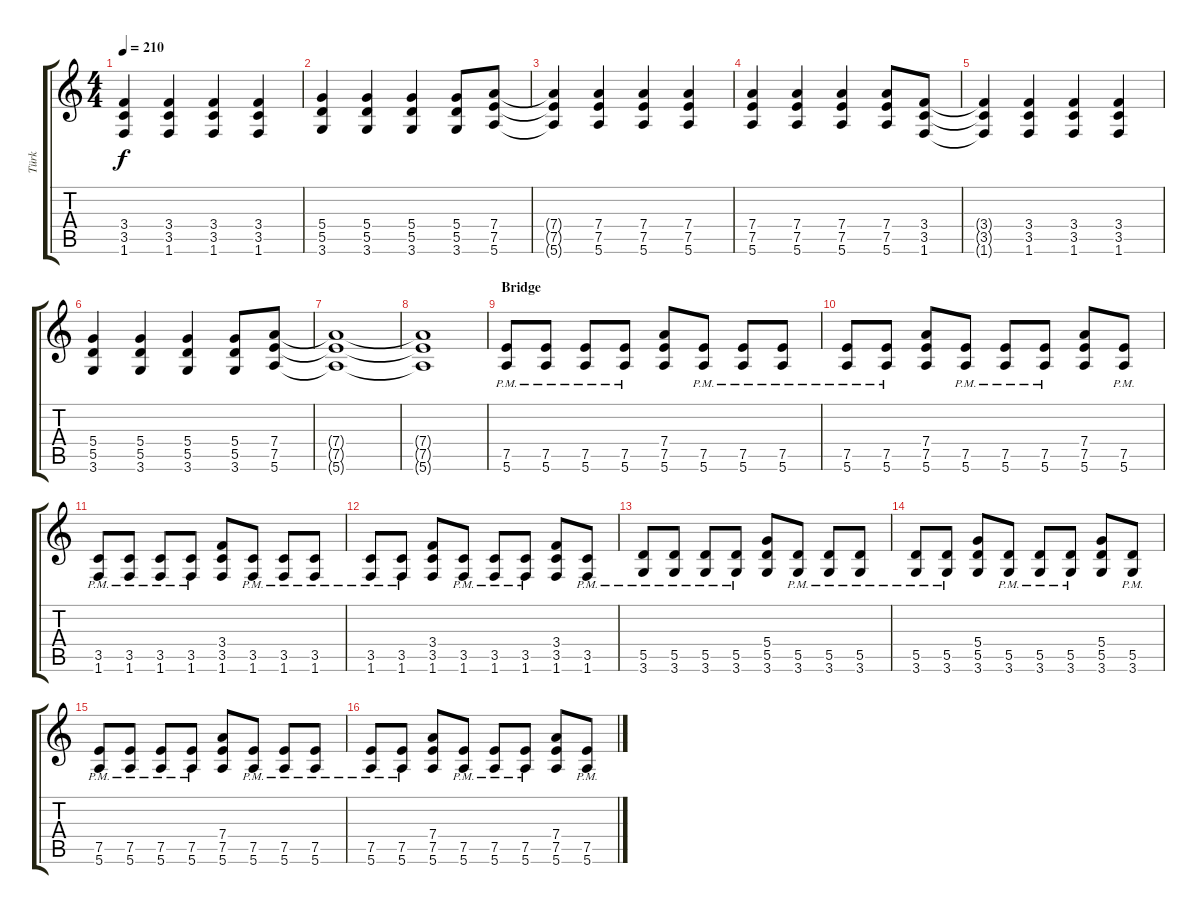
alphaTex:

\track ("Türk" "Türk") {instrument distortionguitar}
\staff {score tabs}
\tuning (E4 B3 G3 D3 A2 E2) {hide}
\ts (4 4)
\tempo 210
\clef g2
\ks c
(3.4{t} 3.5{t} 1.6{t}).4{dy f} (3.4 3.5 1.6).4 (3.4 3.5 1.6).4 (3.4 3.5 1.6).4 |
(5.4 5.5 3.6).4 (5.4 5.5 3.6).4 (5.4 5.5 3.6).4 (5.4 5.5 3.6).8 (7.4 7.5 5.6).8 |
(7.4{t} 7.5{t} 5.6{t}).4 (7.4 7.5 5.6).4 (7.4 7.5 5.6).4 (7.4 7.5 5.6).4 |
(7.4 7.5 5.6).4 (7.4 7.5 5.6).4 (7.4 7.5 5.6).4 (7.4 7.5 5.6).8 (3.4 3.5 1.6).8 |
(3.4{t} 3.5{t} 1.6{t}).4 (3.4 3.5 1.6).4 (3.4 3.5 1.6).4 (3.4 3.5 1.6).4 |
(5.4 5.5 3.6).4 (5.4 5.5 3.6).4 (5.4 5.5 3.6).4 (5.4 5.5 3.6).8 (7.4 7.5 5.6).8 |
(7.4{t} 7.5{t} 5.6{t}).1 |
(7.4{t} 7.5{t} 5.6{t}).1 |
\section ("" "Bridge")
(7.5{pm} 5.6{pm}).8 (7.5{pm} 5.6{pm}).8 (7.5{pm} 5.6{pm}).8 (7.5{pm} 5.6{pm}).8 (7.4 7.5 5.6).8 (7.5{pm} 5.6{pm}).8 (7.5{pm} 5.6{pm}).8 (7.5{pm} 5.6{pm}).8 |
(7.5{pm} 5.6{pm}).8 (7.5{pm} 5.6{pm}).8 (7.4 7.5 5.6).8 (7.5{pm} 5.6{pm}).8 (7.5{pm} 5.6{pm}).8 (7.5{pm} 5.6{pm}).8 (7.4 7.5 5.6).8 (7.5{pm} 5.6{pm}).8 |
(3.5{pm} 1.6{pm}).8 (3.5{pm} 1.6{pm}).8 (3.5{pm} 1.6{pm}).8 (3.5{pm} 1.6{pm}).8 (3.4 3.5 1.6).8 (3.5{pm} 1.6{pm}).8 (3.5{pm} 1.6{pm}).8 (3.5{pm} 1.6{pm}).8 |
(3.5{pm} 1.6{pm}).8 (3.5{pm} 1.6{pm}).8 (3.4 3.5 1.6).8 (3.5{pm} 1.6{pm}).8 (3.5{pm} 1.6{pm}).8 (3.5{pm} 1.6{pm}).8 (3.4 3.5 1.6).8 (3.5{pm} 1.6{pm}).8 |
(5.5{pm} 3.6{pm}).8 (5.5{pm} 3.6{pm}).8 (5.5{pm} 3.6{pm}).8 (5.5{pm} 3.6{pm}).8 (5.4 5.5 3.6).8 (5.5{pm} 3.6{pm}).8 (5.5{pm} 3.6{pm}).8 (5.5{pm} 3.6{pm}).8 |
(5.5{pm} 3.6{pm}).8 (5.5{pm} 3.6{pm}).8 (5.4 5.5 3.6).8 (5.5{pm} 3.6{pm}).8 (5.5{pm} 3.6{pm}).8 (5.5{pm} 3.6{pm}).8 (5.4 5.5 3.6).8 (5.5{pm} 3.6{pm}).8 |
(7.5{pm} 5.6{pm}).8 (7.5{pm} 5.6{pm}).8 (7.5{pm} 5.6{pm}).8 (7.5{pm} 5.6{pm}).8 (7.4 7.5 5.6).8 (7.5{pm} 5.6{pm}).8 (7.5{pm} 5.6{pm}).8 (7.5{pm} 5.6{pm}).8 |
(7.5{pm} 5.6{pm}).8 (7.5{pm} 5.6{pm}).8 (7.4 7.5 5.6).8 (7.5{pm} 5.6{pm}).8 (7.5{pm} 5.6{pm}).8 (7.5{pm} 5.6{pm}).8 (7.4 7.5 5.6).8 (7.5{pm} 5.6{pm}).8
